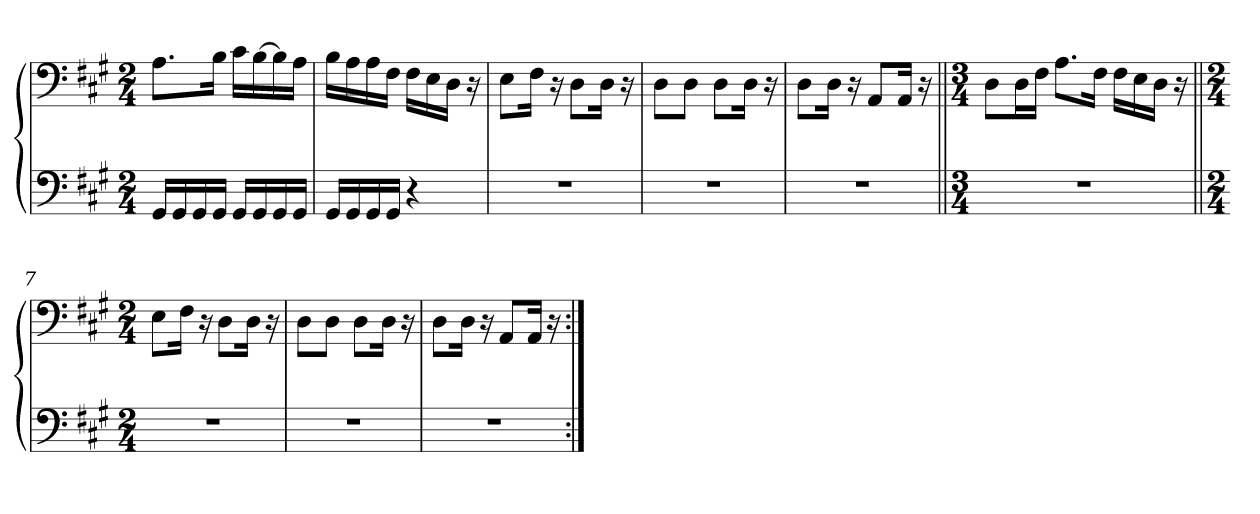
**kern	**kern
*part1	*part1
*staff2	*staff1
*clefF4	*clefF4
*k[f#c#g#]	*k[f#c#g#]
*M2/4	*M2/4
=1	=1
16GG#/LL	8.A\L
16GG#/	.
16GG#/	.
16GG#/JJ	16B\Jk
16GG#/LL	16c#\LL
16GG#/	[16B\
16GG#/	16B\]
16GG#/JJ	16A\JJ
=2	=2
16GG#/LL	16B\LL
16GG#/	16A\
16GG#/	16A\
16GG#/JJ	16F#\JJ
4r	16F#\LL
.	16E\
.	16D\JJ
.	16r
=3	=3
2r	8E\L
.	16F#\Jk
.	16r
.	8D\L
.	16D\Jk
.	16r
=4	=4
2r	8D\L
.	8D\J
.	8D\L
.	16D\Jk
.	16r
=5	=5
2r	8D\L
.	16D\Jk
.	16r
.	8AA/L
.	16AA/Jk
.	16r
=6||	=6||
*M3/4	*M3/4
2.r	8D\L
.	16D\L
.	16F#\JJ
.	8.A\L
.	16F#\Jk
.	16F#\LL
.	16E\
.	16D\JJ
.	16r
=7||	=7||
*M2/4	*M2/4
2r	8E\L
.	16F#\Jk
.	16r
.	8D\L
.	16D\Jk
.	16r
=8	=8
2r	8D\L
.	8D\J
.	8D\L
.	16D\Jk
.	16r
=9	=9
2r	8D\L
.	16D\Jk
.	16r
.	8AA/L
.	16AA/Jk
.	16r
=:|!	=:|!
*-	*-
